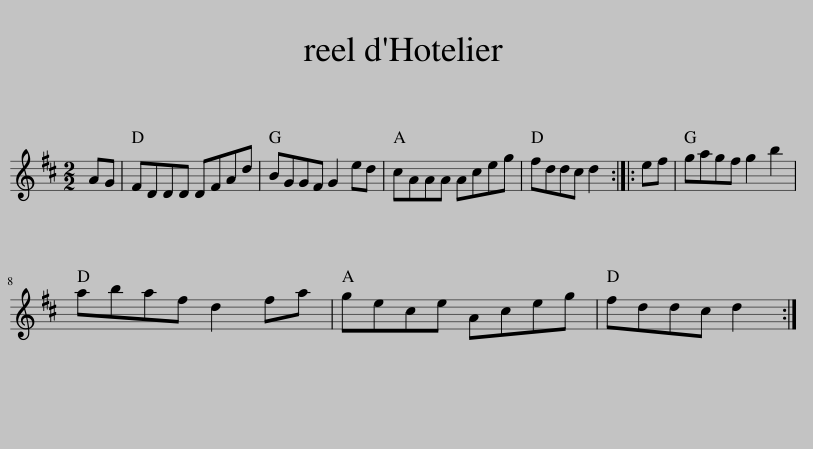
X:1
L:1/8
M:2/2
I:linebreak $
K:D
V:1 treble
V:1
 AG | FDDD DFAd | BGGF G2 ed | cAAA Aceg | fddc d2 :: %5
 ef | gagf g2 b2 |$ abaf d2 fa | gece Aceg | fddc d2 :| %10
